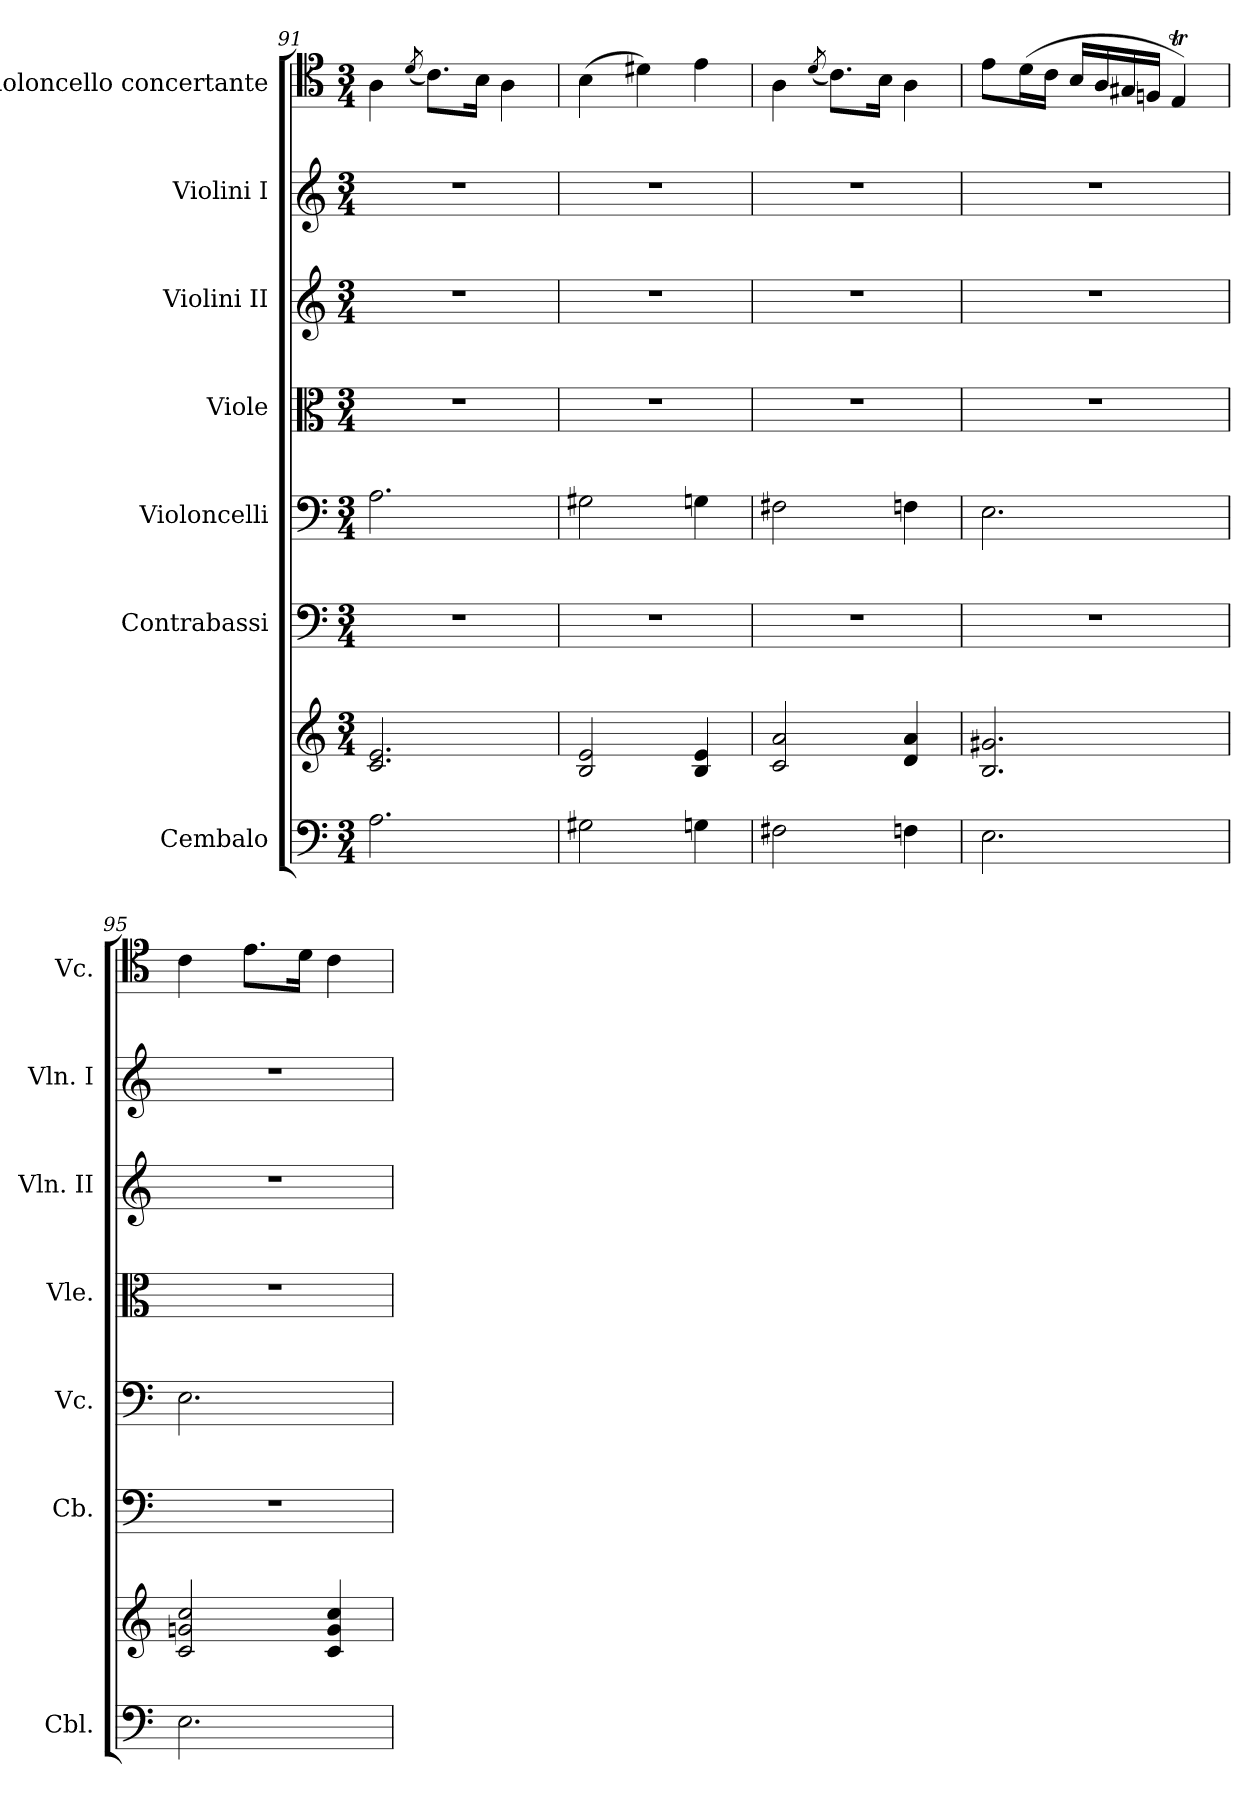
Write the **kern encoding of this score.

**kern	**kern	**kern	**kern	**kern	**kern	**kern	**kern
*part7	*part7	*part6	*part5	*part4	*part3	*part2	*part1
*staff8	*staff7	*staff6	*staff5	*staff4	*staff3	*staff2	*staff1
*I"Cembalo	*	*I"Contrabassi	*I"Violoncelli	*I"Viole	*I"Violini II	*I"Violini I	*I"Violoncello  concertante
*I'Cbl.	*	*I'Cb.	*I'Vc.	*I'Vle.	*I'Vln. II	*I'Vln. I	*I'Vc.
!!LO:PB:g=z
*clefF4	*clefG2	*clefF4	*clefF4	*clefC3	*clefG2	*clefG2	*clefC4
*	*	*ITrd7c12	*	*	*	*	*
*k[]	*k[]	*k[]	*k[]	*k[]	*k[]	*k[]	*k[]
*M3/4	*M3/4	*M3/4	*M3/4	*M3/4	*M3/4	*M3/4	*M3/4
=91	=91	=91	=91	=91	=91	=91	=91
2.A\	2.c/ 2.e/	2.r	2.A\	2.r	2.r	2.r	4A\
.	.	.	.	.	.	.	(<8qd/
.	.	.	.	.	.	.	8.c\L)
.	.	.	.	.	.	.	16B\Jk
.	.	.	.	.	.	.	4A\
=92	=92	=92	=92	=92	=92	=92	=92
2G#X\	2B/ 2e/	2.r	2G#X\	2.r	2.r	2.r	(>4B\
.	.	.	.	.	.	.	4d#X\)
4Gn\	4B/ 4e/	.	4Gn\	.	.	.	4e\
=93	=93	=93	=93	=93	=93	=93	=93
2F#X\	2c/ 2a/	2.r	2F#X\	2.r	2.r	2.r	4A\
.	.	.	.	.	.	.	(<8qd/
.	.	.	.	.	.	.	8.c\L)
.	.	.	.	.	.	.	16B\Jk
4Fn\	4d/ 4a/	.	4Fn\	.	.	.	4A\
=94	=94	=94	=94	=94	=94	=94	=94
2.E\	2.B/ 2.g#X/	2.r	2.E\	2.r	2.r	2.r	8e\L
.	.	.	.	.	.	.	(>16d\L
.	.	.	.	.	.	.	16c\JJ
.	.	.	.	.	.	.	16B/LL
.	.	.	.	.	.	.	16A/
.	.	.	.	.	.	.	16G#X/
.	.	.	.	.	.	.	16Fn/JJ
.	.	.	.	.	.	.	4Et/)
=95	=95	=95	=95	=95	=95	=95	=95
2.E\	2c/ 2gn/ 2cc/	2.r	2.E\	2.r	2.r	2.r	4c\
.	.	.	.	.	.	.	8.e\L
.	.	.	.	.	.	.	16d\Jk
.	4c/ 4g/ 4cc/	.	.	.	.	.	4c\
=	=	=	=	=	=	=	=
*-	*-	*-	*-	*-	*-	*-	*-
